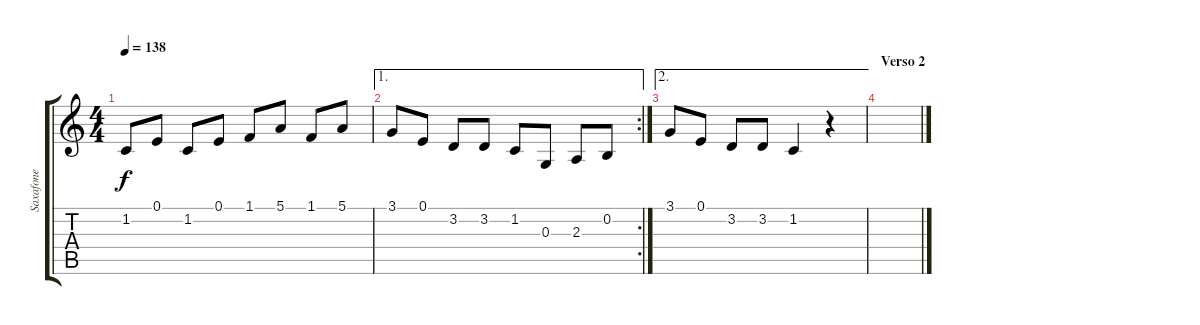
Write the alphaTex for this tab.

\track ("Saxafone" "Saxafone") {instrument tenorsax}
\staff {score tabs}
\tuning (E4 B3 G3 D3 A2 E2) {hide}
\ts (4 4)
\tempo 138
\clef g2
\ks c
1.2.8{dy f} 0.1.8 1.2.8 0.1.8 1.1.8 5.1.8 1.1.8 5.1.8 |
\ae 1
\rc 2
3.1.8 0.1.8 3.2.8 3.2.8 1.2.8 0.3.8 2.3.8 0.2.8 |
\ae 2
3.1.8 0.1.8 3.2.8 3.2.8 1.2.4 r.4 |
\section ("" "Verso 2")
